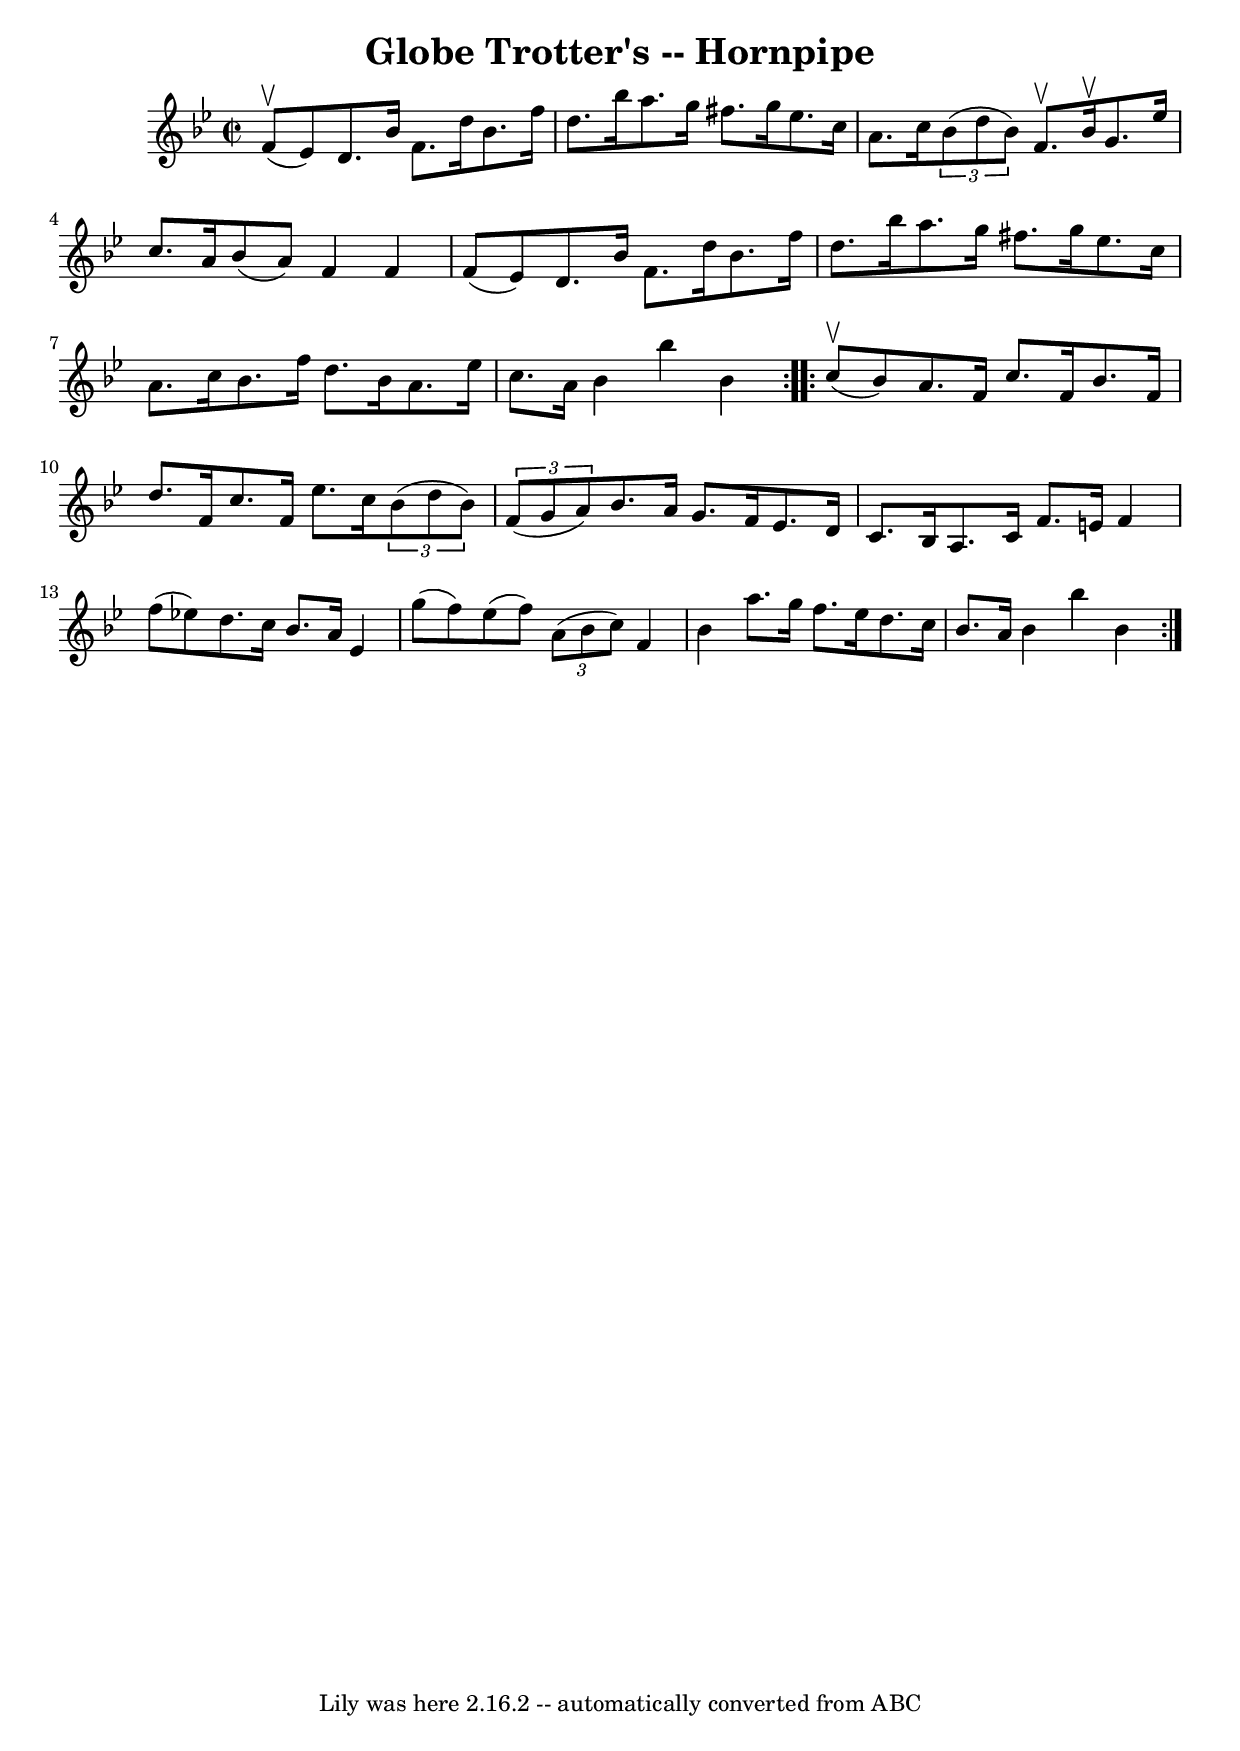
\version "2.16.2"
\include "Mammoth.ily"
\header {
  %% book = "Cole's 1000 Fiddle Tunes"
 crossRefNumber = "1"
 footnotes = ""
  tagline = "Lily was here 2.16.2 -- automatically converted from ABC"
  title = "Globe Trotter's -- Hornpipe"

}
voicedefault =  {



  \repeat volta 2 {

    \override Staff.TimeSignature #'style = #'C
    \time 2/2      \key bf \major f'8 (^\upbow ef'8)  |
 d'8. bf'16 f'8. d''16 bf'8. f''16 d''8. bf''16   |
 a''8. g''16 fs''8. g''16 ef''8. c''16 a'8. c''16    |
    \times 2/3 { bf'8 (d''8 bf'8)  	       } f'8.^\upbow bf'16^\upbow g'8. ef''16 c''8. a'16   |
 bf'8 (a'8) f'4 f'4 f'8 (ef'8)  |
 d'8. bf'16 f'8. d''16 bf'8. f''16 d''8. bf''16   |
 a''8. g''16 fs''8. g''16 ef''8. c''16 a'8. c''16   |
 bf'8. f''16 d''8. bf'16 a'8. ef''16 c''8. a'16   |
 bf'4 bf''4    
 bf'4  
  }     
  \repeat volta 2 { c''8 (^\upbow bf'8)  |
 a'8. f'16 c''8. f'16 bf'8. f'16 d''8. f'16   |
 c''8.    
 f'16 ef''8. c''16    \times 2/3 { bf'8 (d''8 bf'8) 
				     }   
    \times 2/3 { f'8 (g'8 a'8)  	       }  |
 bf'8. a'16 g'8. f'16 ef'8. d'16 c'8. bf16   |
 a8. c'16 f'8. e'16 f'4 f''8 (ef''!8)  |
 d''8. c''16 bf'8. a'16 ef'4 g''8 (f''8)  |
 ef''8 (f''8)   \times 2/3 { a'8 
				 (bf'8 c''8)  			       } f'4 bf'4   |
 a''8. g''16 f''8. ef''16 d''8. c''16 bf'8. a'16   |
 bf'4 bf''4    
 bf'4  
  }   

}

\score{
  <<

    \context Staff="default"
    {
      \voicedefault 
      
    }

  >>
  \layout {
    
  }
  \midi {
  }

}
